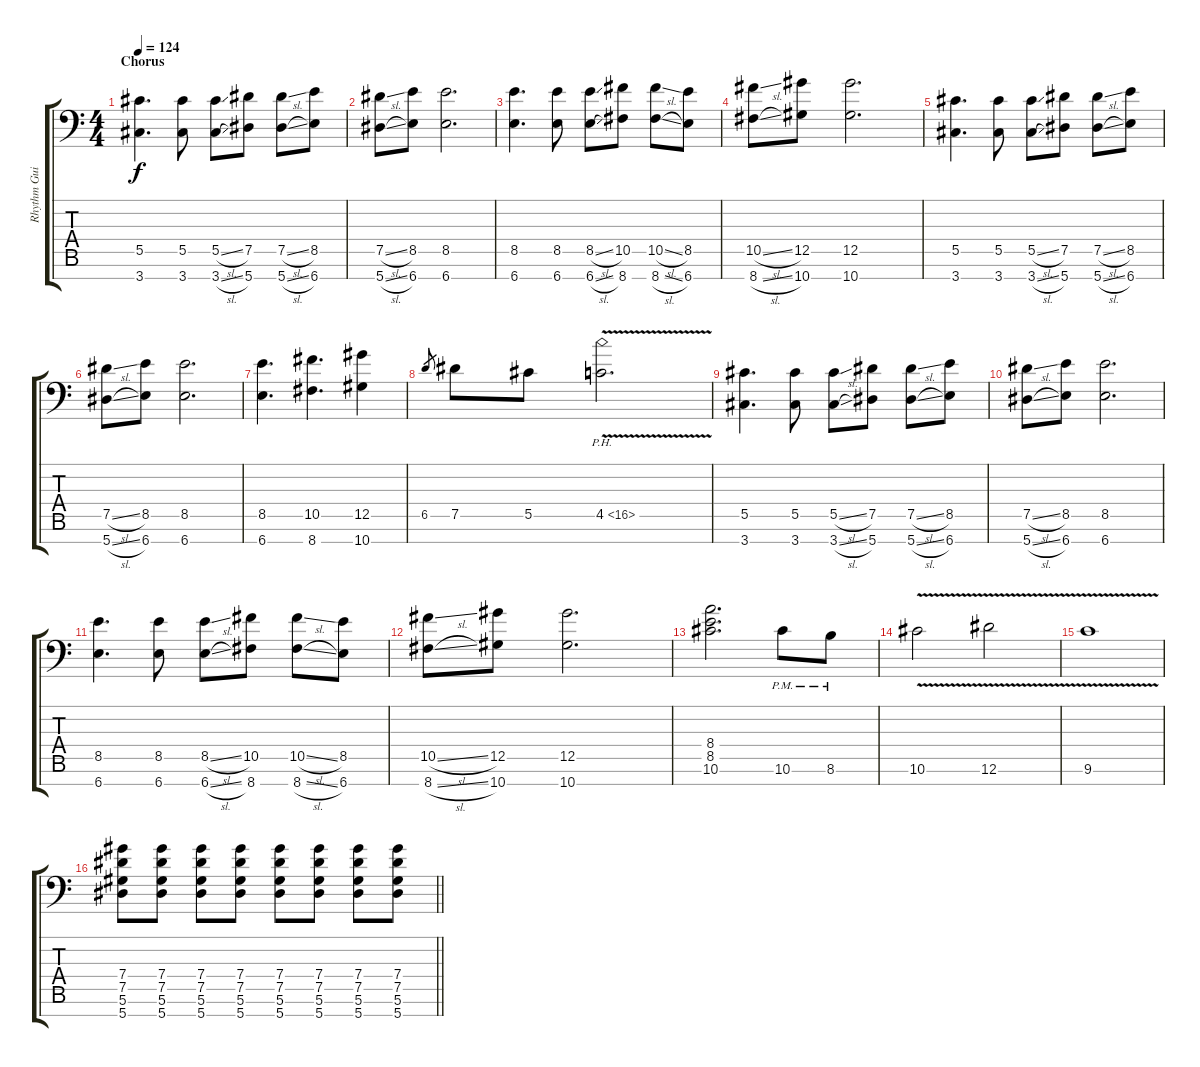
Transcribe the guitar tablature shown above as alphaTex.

\track ("Rhythm Guitar (right)" "Rhythm Gui") {instrument distortionguitar}
\staff {score tabs}
\tuning (Eb4 Bb3 Gb3 Db3 Ab2 Eb2 Bb1) {hide}
\ts (4 4)
\section ("" "Chorus")
\tempo 124
\clef f4
\ks c
(5.5 3.7).4{d dy f} (5.5 3.7).8 (5.5{sl} 3.7{sl}).8 (7.5 5.7).8 (7.5{sl} 5.7{sl}).8 (8.5 6.7).8 |
(7.5{sl} 5.7{sl}).8 (8.5 6.7).8 (8.5 6.7).2{d} |
(8.5 6.7).4{d} (8.5 6.7).8 (8.5{sl} 6.7{sl}).8 (10.5 8.7).8 (10.5{sl} 8.7{sl}).8 (8.5 6.7).8 |
(10.5{sl} 8.7{sl}).8 (12.5 10.7).8 (12.5 10.7).2{d} |
(5.5 3.7).4{d} (5.5 3.7).8 (5.5{sl} 3.7{sl}).8 (7.5 5.7).8 (7.5{sl} 5.7{sl}).8 (8.5 6.7).8 |
(7.5{sl} 5.7{sl}).8 (8.5 6.7).8 (8.5 6.7).2{d} |
(8.5 6.7).4{d} (10.5 8.7).4{d} (12.5 10.7).4 |
6.5.8{gr} 7.5.8 5.5.8 4.5{ph 12 v}.2{d} |
(5.5 3.7).4{d} (5.5 3.7).8 (5.5{sl} 3.7{sl}).8 (7.5 5.7).8 (7.5{sl} 5.7{sl}).8 (8.5 6.7).8 |
(7.5{sl} 5.7{sl}).8 (8.5 6.7).8 (8.5 6.7).2{d} |
(8.5 6.7).4{d} (8.5 6.7).8 (8.5{sl} 6.7{sl}).8 (10.5 8.7).8 (10.5{sl} 8.7{sl}).8 (8.5 6.7).8 |
(10.5{sl} 8.7{sl}).8 (12.5 10.7).8 (12.5 10.7).2{d} |
(8.4 8.5 10.6).2{d} 10.6{pm}.8 8.6{pm}.8 |
10.6{v}.2 12.6{v}.2 |
9.6{v}.1 |
\barLineRight lightlight
(7.4 7.5 5.6 5.7).8 (7.4 7.5 5.6 5.7).8 (7.4 7.5 5.6 5.7).8 (7.4 7.5 5.6 5.7).8 (7.4 7.5 5.6 5.7).8 (7.4 7.5 5.6 5.7).8 (7.4 7.5 5.6 5.7).8 (7.4 7.5 5.6 5.7).8
